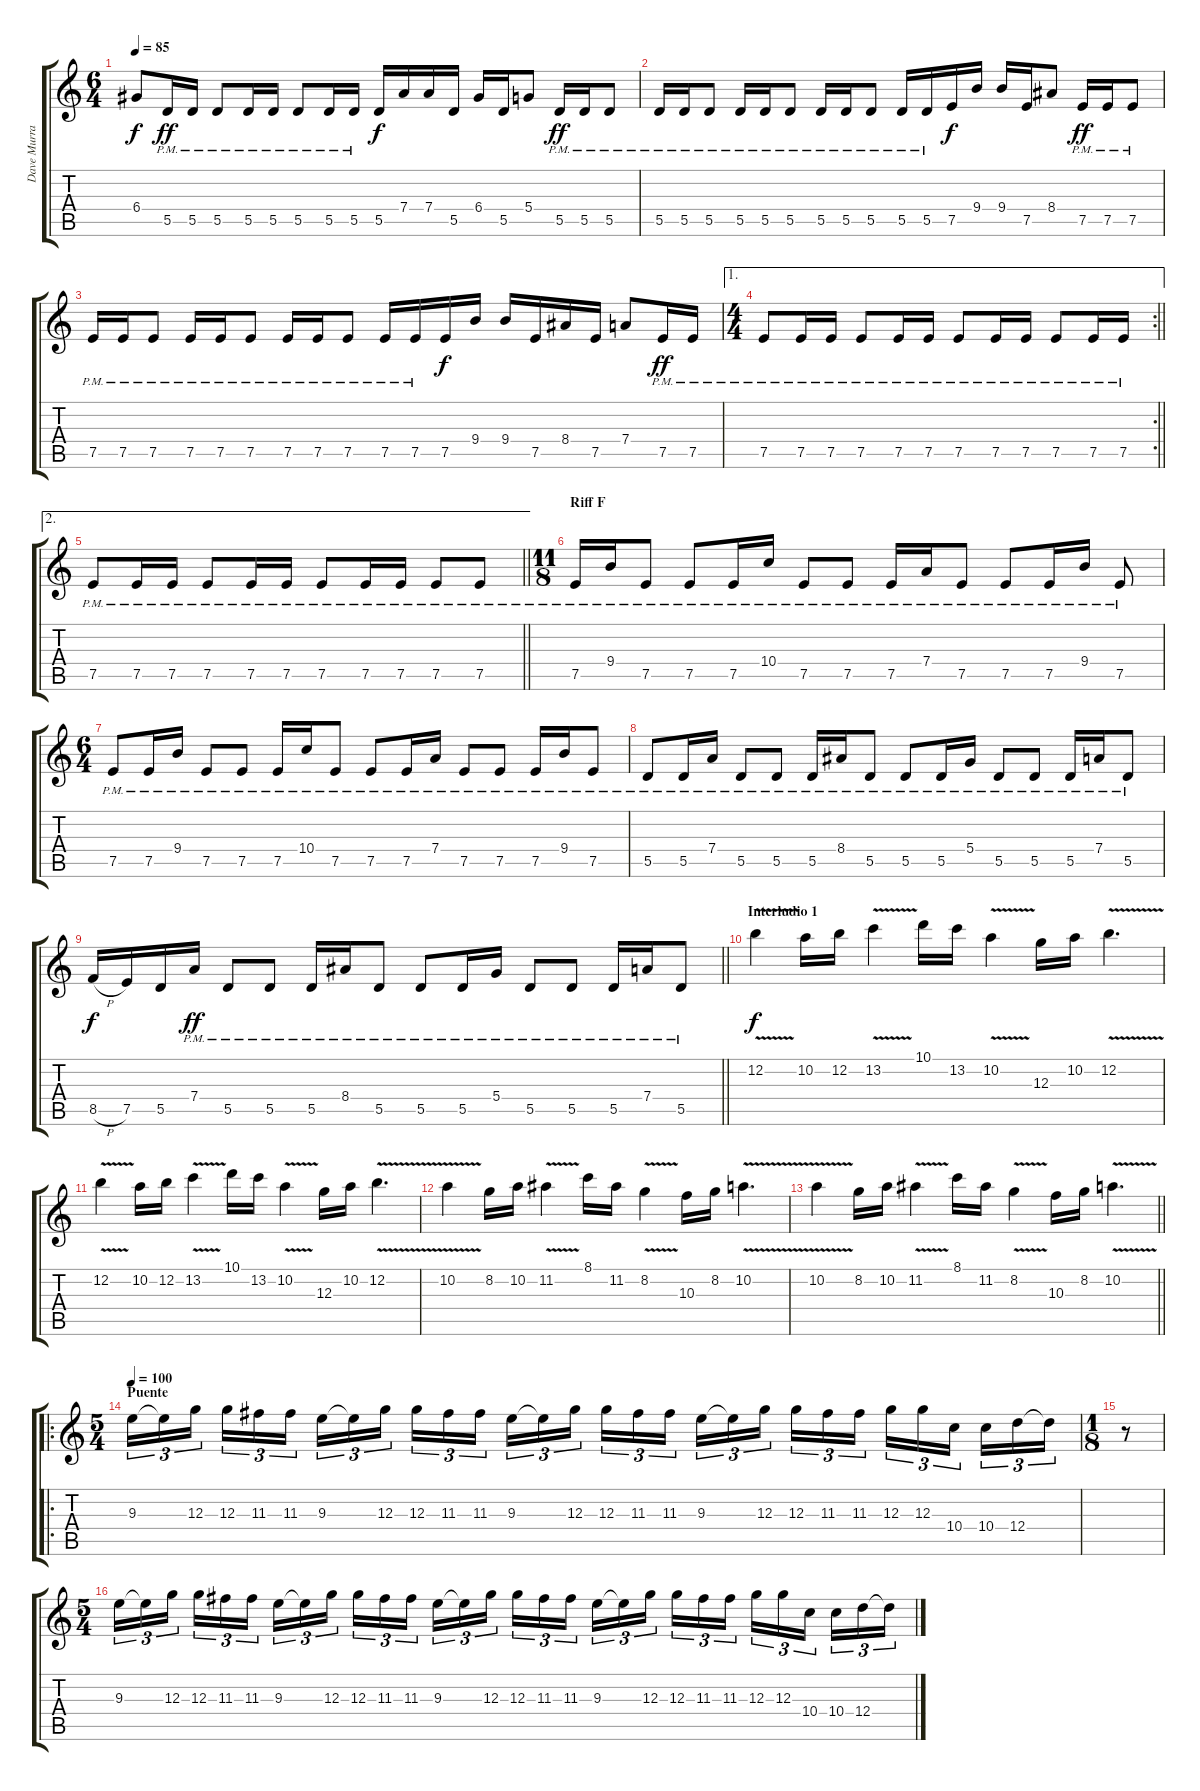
\track ("Dave Murray" "Dave Murra") {instrument distortionguitar}
\staff {score tabs}
\tuning (E4 B3 G3 D3 A2 E2) {hide}
\ts (6 4)
\tempo 85
\clef g2
\ks c
6.4.8{dy f} 5.5{pm}.16{dy ff} 5.5{pm}.16 5.5{pm}.8 5.5{pm}.16 5.5{pm}.16 5.5{pm}.8 5.5{pm}.16 5.5{pm}.16 5.5.16{dy f} 7.4.16 7.4.16 5.5.16 6.4.16 5.5.16 5.4.8 5.5{pm}.16{dy ff} 5.5{pm}.16 5.5{pm}.8 |
5.5{pm}.16 5.5{pm}.16 5.5{pm}.8 5.5{pm}.16 5.5{pm}.16 5.5{pm}.8 5.5{pm}.16 5.5{pm}.16 5.5{pm}.8 5.5{pm}.16 5.5{pm}.16 7.5.16{dy f} 9.4.16 9.4.16 7.5.16 8.4.8 7.5{pm}.16{dy ff} 7.5{pm}.16 7.5{pm}.8 |
7.5{pm}.16 7.5{pm}.16 7.5{pm}.8 7.5{pm}.16 7.5{pm}.16 7.5{pm}.8 7.5{pm}.16 7.5{pm}.16 7.5{pm}.8 7.5{pm}.16 7.5{pm}.16 7.5.16{dy f} 9.4.16 9.4.16 7.5.16 8.4.16 7.5.16 7.4.8 7.5{pm}.16{dy ff} 7.5{pm}.16 |
\ae 1
\rc 2
\ts (4 4)
\barLineRight lightlight
7.5{pm}.8 7.5{pm}.16 7.5{pm}.16 7.5{pm}.8 7.5{pm}.16 7.5{pm}.16 7.5{pm}.8 7.5{pm}.16 7.5{pm}.16 7.5{pm}.8 7.5{pm}.16 7.5{pm}.16 |
\ae 2
\barLineRight lightlight
7.5{pm}.8 7.5{pm}.16 7.5{pm}.16 7.5{pm}.8 7.5{pm}.16 7.5{pm}.16 7.5{pm}.8 7.5{pm}.16 7.5{pm}.16 7.5{pm}.8 7.5{pm}.8 |
\ts (11 8)
\section ("" "Riff F")
7.5{pm}.16 9.4{pm}.16 7.5{pm}.8 7.5{pm}.8 7.5{pm}.16 10.4{pm}.16 7.5{pm}.8 7.5{pm}.8 7.5{pm}.16 7.4{pm}.16 7.5{pm}.8 7.5{pm}.8 7.5{pm}.16 9.4{pm}.16 7.5{pm}.8 |
\ts (6 4)
7.5{pm}.8 7.5{pm}.16 9.4{pm}.16 7.5{pm}.8 7.5{pm}.8 7.5{pm}.16 10.4{pm}.16 7.5{pm}.8 7.5{pm}.8 7.5{pm}.16 7.4{pm}.16 7.5{pm}.8 7.5{pm}.8 7.5{pm}.16 9.4{pm}.16 7.5{pm}.8 |
5.5{pm}.8 5.5{pm}.16 7.4{pm}.16 5.5{pm}.8 5.5{pm}.8 5.5{pm}.16 8.4{pm}.16 5.5{pm}.8 5.5{pm}.8 5.5{pm}.16 5.4{pm}.16 5.5{pm}.8 5.5{pm}.8 5.5{pm}.16 7.4{pm}.16 5.5{pm}.8 |
\barLineRight lightlight
8.5{h}.16{dy f} 7.5.16 5.5.16 7.4{pm}.16{dy ff} 5.5{pm}.8 5.5{pm}.8 5.5{pm}.16 8.4{pm}.16 5.5{pm}.8 5.5{pm}.8 5.5{pm}.16 5.4{pm}.16 5.5{pm}.8 5.5{pm}.8 5.5{pm}.16 7.4{pm}.16 5.5{pm}.8 |
\section ("" "Interludio 1")
12.2{v}.4{dy f} 10.2.16 12.2.16 13.2{v}.4 10.1.16 13.2.16 10.2{v}.4 12.3.16 10.2.16 12.2{v}.4{d} |
12.2{v}.4 10.2.16 12.2.16 13.2{v}.4 10.1.16 13.2.16 10.2{v}.4 12.3.16 10.2.16 12.2{v}.4{d} |
10.2{v}.4 8.2.16 10.2.16 11.2{v}.4 8.1.16 11.2.16 8.2{v}.4 10.3.16 8.2.16 10.2{v}.4{d} |
\barLineRight lightlight
10.2{v}.4 8.2.16 10.2.16 11.2{v}.4 8.1.16 11.2.16 8.2{v}.4 10.3.16 8.2.16 10.2{v}.4{d} |
\ro
\ts (5 4)
\section ("" "Puente")
\tempo 100
9.3.16{tu (3 2)} 9.3{t}.16{tu (3 2)} 12.3.16{tu (3 2) beam splitsecondary} 12.3.16{tu (3 2)} 11.3.16{tu (3 2)} 11.3.16{tu (3 2)} 9.3.16{tu (3 2)} 9.3{t}.16{tu (3 2)} 12.3.16{tu (3 2) beam splitsecondary} 12.3.16{tu (3 2)} 11.3.16{tu (3 2)} 11.3.16{tu (3 2)} 9.3.16{tu (3 2)} 9.3{t}.16{tu (3 2)} 12.3.16{tu (3 2) beam splitsecondary} 12.3.16{tu (3 2)} 11.3.16{tu (3 2)} 11.3.16{tu (3 2)} 9.3.16{tu (3 2)} 9.3{t}.16{tu (3 2)} 12.3.16{tu (3 2) beam splitsecondary} 12.3.16{tu (3 2)} 11.3.16{tu (3 2)} 11.3.16{tu (3 2)} 12.3.16{tu (3 2)} 12.3.16{tu (3 2)} 10.4.16{tu (3 2) beam splitsecondary} 10.4.16{tu (3 2)} 12.4.16{tu (3 2)} 12.4{t}.16{tu (3 2)} |
\ts (1 8)
r.8 |
\ts (5 4)
9.3.16{tu (3 2)} 9.3{t}.16{tu (3 2)} 12.3.16{tu (3 2) beam splitsecondary} 12.3.16{tu (3 2)} 11.3.16{tu (3 2)} 11.3.16{tu (3 2)} 9.3.16{tu (3 2)} 9.3{t}.16{tu (3 2)} 12.3.16{tu (3 2) beam splitsecondary} 12.3.16{tu (3 2)} 11.3.16{tu (3 2)} 11.3.16{tu (3 2)} 9.3.16{tu (3 2)} 9.3{t}.16{tu (3 2)} 12.3.16{tu (3 2) beam splitsecondary} 12.3.16{tu (3 2)} 11.3.16{tu (3 2)} 11.3.16{tu (3 2)} 9.3.16{tu (3 2)} 9.3{t}.16{tu (3 2)} 12.3.16{tu (3 2) beam splitsecondary} 12.3.16{tu (3 2)} 11.3.16{tu (3 2)} 11.3.16{tu (3 2)} 12.3.16{tu (3 2)} 12.3.16{tu (3 2)} 10.4.16{tu (3 2) beam splitsecondary} 10.4.16{tu (3 2)} 12.4.16{tu (3 2)} 12.4{t}.16{tu (3 2)}
